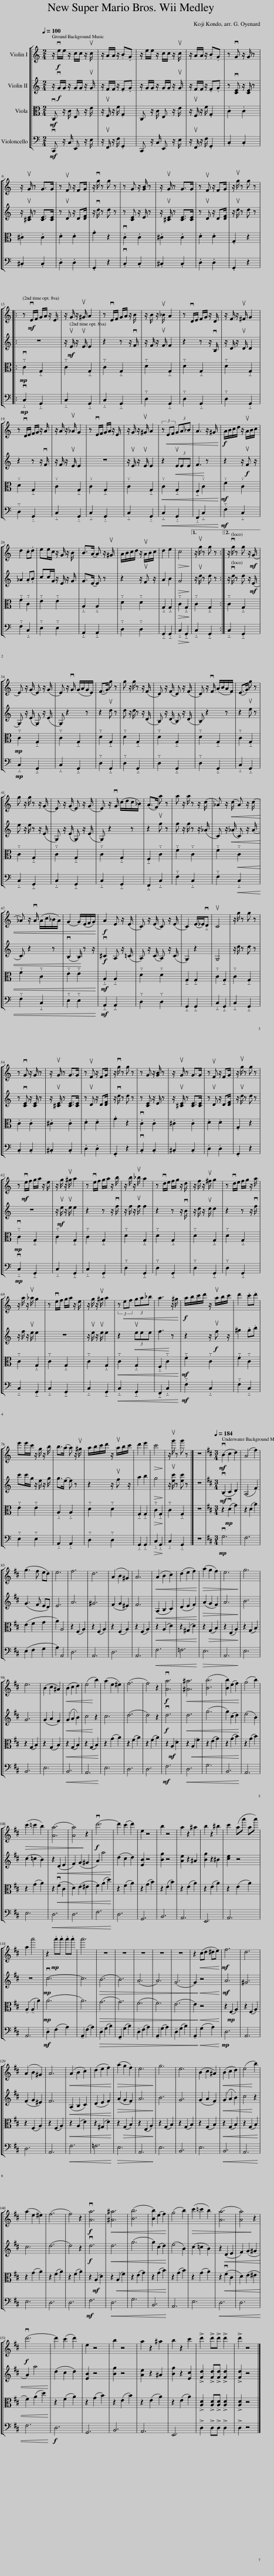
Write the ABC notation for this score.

X:1
%%score [ 1 2 3 4 ]
L:1/8
Q:1/4=100
M:2/4
I:linebreak $
K:C
V:1 treble
V:2 treble
V:3 alto
V:4 bass
V:1
 z/!f! ve/e/ z/ c/c/ z/ uc/ | z/ A/A/ z/ .B.G | z/ e/e/ z/ c/c/ z/ uc/ | z/ A/A/ z/ .B.G | z vG z/ G/ z |$ %5
 z/ uG/ z G>G | z uF z/ FG/ | z/ vg/ z g z | z G z/ [GB]/ z | z/ uG/ z G>G | %10
 z uF z/ FG/ | z/ ug/ z g z |:$ z!mf! vE/F/ G/A/ z/ E/ | z/ G/ z/ u^G/ A2 | z vE/F/ G/A/ z/ B/ | %15
 z/ B/ z/ u_B/ A2 | z vD/E/ F/G/ z/ D/ | z/ F/ z/ u^F/ G2 |$ z vD/E/ F/G/ z/ A/ | z/ A/ z/ u_A/ G2 | %20
 z vE/F/ G/A/ z/ E/ | z/ G/ z/ u^G/ A2 | (3z!<(! EF (3GA_B | A3 z/ ^G/!<)! |!f! A/B/c/d/ z/ uA/B/c/ |$ %25
 d2 .c.d | ee/c/ z/ G/ z/ B/ | B>(A A) z/ u^G/ | A/B/c/d/ z/ uA/B/c/ | d2 e2 | %30
!>(! c4!>)! |1 z/ ug/ z g z :|2 z/ vg/ z g z/!mf! (G/ ||$ E) z/ (G/ E) z/ (G/ | E) z/ vG/ (G/A/G/E/) | %35
 (F>G) g z | g z/ g/ z z/ (F/ | D) z/ (F/ D) z/ (F/ | D) z/ vF/ (A/B/A/F/) | (E>G) g z |$ %40
 g z/ g/ z z/ (G/ | E) z/ (G/ E) z/ (G/ | E) z/ vG/ (c/d/c/_B/) | (A>F) a z | a z/ a/ z z/ (c/ | %45
 _A) z/!<(! (c/ A) z/ (c/ |$ _A) z/ vA/ (A/c/_B/A/) | (G2 G/)(E/F/G/)!<)! |!f! A2 E z/ (E/ | C) z/ (E/ C) z/ (E/ | %50
 C2) (E/_E/)!tenuto!.vD | uC4 | z/ g/ z g z |$ z vG z/ G/ z | z/ uG/ z G>G | %55
 z uF z/ FG/ | z/ vg/ z g z | z G z/ [GB]/ z | z/ uG/ z G>G | z uF z/ FG/ | %60
 z/ ug/ z g z |$ z!mf! ve/f/ g/a/ z/ e/ | z/ g/ z/ u^g/ a2 | z ve/f/ g/a/ z/ b/ | z/ b/ z/ u_b/ a2 | %65
 z vd/e/ f/g/ z/ d/ | z/ f/ z/ u^f/ g2 | z vd/e/ f/g/ z/ a/ |$ z/ a/ z/ u_a/ g2 | z ve/f/ g/a/ z/ e/ | %70
 z/ g/ z/ u^g/ a2 | (3z!<(! ef (3ga_b | a3 z/ ^g/!<)! |!f! a/b/c'/d'/ z/ ua/b/c'/ | d'2 .c'.d' |$ %75
 e'e'/c'/ z/ g/ z/ b/ | b>(a a) z/ u^g/ | a/b/c'/d'/ z/ ua/b/c'/ | d'2 e'2 |!>(! c'4!>)! | %80
 z/ ug'/ z g' z |] z4 |[K:D][M:3/4][Q:1/4=184]!mf! (vB2 c2 d2) | (A4 f2) |$ (g3 f ed) | %85
 e6 | f6 | d6 | (A2 B2 ^G2) | A6 | %90
!<(! (A2 B2 c2) | (d2 e2 f2)!<)! |!>(! (a2 g2 f2) | e6!>)! | g6 |$ %95
 e6 | (B2 c2 ^A2) |!<(! (B2 c2 d2) | (e4!<)! b2) | (a2 e2 ^e2) | %100
 (f6 | f4) z2 |!f! v[Aa]6 |!<(! [^A^a]6 | ([Bb]6 | %105
 [Bb]2) (e2 f2)!<)! | (g4 b2) |$!>(! (c'2 =c'2 b2) | ([Aa]6 | [Aa]4)!>)! z2 | %110
!f! vd'6- | d'2 (c'2 d'2) | e2 z4 | b2 z4 | a2 z2 ^a2 | %115
 b2 z2 ^b2 | c'2 (aa' aa') |$ a2 a'4 | z2!mp! .a'.a' .a'.a' | a'6 | %120
 z6 | z6 | z6 | z6 | z6 | %125
 z2!<(! (cd ^de)!<)! |!mf! f6 | d6 |$ (A2 B2 ^G2) | A6 | %130
!<(! (A2 B2 c2) | (d2 e2 f2)!<)! |!>(! (a2 g2 f2) | e6!>)! | g6 | %135
 e6 | (B2 c2 ^A2) |!<(! (B2 c2 d2) | (e4!<)! b2) |$ (a2 e2 ^e2) | %140
 (f6 | f4) z2 |!f! v[Aa]6 |!<(! [^A^a]6 | ([Bb]6 | %145
 [Bb]2) (e2 f2)!<)! | (g4 b2) |!>(! (c'2 =c'2 b2) | ([Aa]6 | [Aa]4)!>)! z2 |$ %150
!f! vd'6- | d'2 (c'2 d'2) | e2 z4 | b2 z4 | a2 z2 ^a2 | %155
 b2 z2 c'2 | !>!d'2 !>!d'!>!d' !>!d'2 | !>!d'2 z4 |] %158
V:2
 z/!f! vG/G/ z/ G/G/ z/ uG/ | z/ F/F/ z/ .F.G | z/ G/G/ z/ G/G/ z/ uG/ | z/ F/F/ z/ .F.G | z v[CE] z/ [CE]/ z |$ %5
 z/ u[^CE]/ z [CE]>[CE] | z uD z/ D[DF]/ | z/ vd/ z d z | z [CE] z/ E/ z | z/ u[^CE]/ z [CE]>[CE] | %10
 z uD z/ D[DF]/ | z/ ud/ z d z |:$ z4 | z/!mf! uE/ z/ uE/ E2 | z2 z z/ vF/ | %15
 z/ F/ z/ uF/ F2 | z2 z z/ vB,/ | z/ D/ z/ uD/ D2 |$ z2 z z/ vF/ | z/ F/ z/ uE/ E2 | %20
 z4 | z/ uE/ z/ uE/ E2 | z2!<(! (3uEEE | F3!<)! z | z2 z/!f! uF z/ |$ %25
 _A2 .A.B | cc/G/ z/ E/ z/ G/ | G>(E E) z | z2 z/ uF z/ | A2 B2 | %30
!>(! G4!>)! |1 z/ ud/ z d z :|2 z/ vd/ z d z/!mf! (E/ ||$ G,) z/ (E/ G,) z/ (E/ | G,) z2 z | %35
 z2 ud z | d z/ d/ z z/ (D/ | B,) z/ (D/ B,) z/ (D/ | B,) z2 z | z2 ue z |$ %40
 e z/ e/ z z/ (E/ | G,) z/ (E/ G,) z/ (E/ | G,) z2 z | z2 uf z | f z/ f/ z z/ (_A/ | %45
 C) z/!<(! (_A/ C) z/ (A/ |$ C) z2 z | (vB,2 B,/)!<)! z z/ |!f! v^C2 A, z/ (=C/ | A,) z/ (C/ A,) z/ (C/ | %50
 G,2) z2 | G,4 | z/ d/ z d z |$ z v[CE] z/ [CE]/ z | z/ u[^CE]/ z [CE]>[CE] | %55
 z uD z/ D[DF]/ | z/ vd/ z d z | z [CE] z/ E/ z | z/ u[^CE]/ z [CE]>[CE] | z uD z/ D[DF]/ | %60
 z/ ud/ z d z |$ z4 | z/!mf! ue/ z/ ue/ e2 | z2 z z/ vf/ | z/ f/ z/ uf/ f2 | %65
 z2 z z/ vB/ | z/ d/ z/ ud/ d2 | z2 z z/ vf/ |$ z/ f/ z/ ue/ e2 | z4 | %70
 z/ ue/ z/ ue/ e2 | z2!<(! (3ueee | f3!<)! z | z2 z/!f! uf z/ | ^g2 .g.b |$ %75
 c'c'/g/ z/ e/ z/ g/ | g>(e e) z | z2 z/ uf z/ | a2 b2 |!>(! g4!>)! | %80
 z/ u[ec']/ z [ec'] z |] z4 |[K:D][M:3/4]!mf! (vB,2 C2 D2) | (A,4 F2) |$ (G3 F ED) | %85
 E6 | A6 | ^G6 | (F2 G2 ^E2) | F6 | %90
!<(! (A,2 B,2 C2) | (D2 E2 F2)!<)! |!>(! (A2 G2 F2) | A6!>)! | B6 |$ %95
 G6 | (G2 A2 F2) |!<(! (G2 A2 B2) | c4!<)! z2 | c6 | %100
 (d6 | d4) z2 |!f! vd6 |!<(! d6 | (g6 | %105
 g2) (c2 d2)!<)! | (e4 B2) |$ (c2 =c2 B2) | z2!<(! (D2 E2 | F2) (G2 ^G2 | %110
 A2) a4!<)! | (d2 c2 d2) | [EB]2 z4 | [Bg]2 z4 | [Ae]2 z2 ^A2 | %115
 [Bg]2 z2 ^B2 | [ce]2 z4 |$ z6 |!mp! vc6- | c6 | %120
!>(! (B6 | B6) | (A6 | A6) | (G6 | %125
 G2)!>)!!<(! z4!<)! |!mf! A6 | ^G6 |$ (F2 G2 ^E2) | F6 | %130
!<(! (A,2 B,2 C2) | (D2 E2 F2)!<)! |!>(! (A2 G2 F2) | A6!>)! | B6 | %135
 G6 | (G2 A2 F2) |!<(! (G2 A2 B2) | c4!<)! z2 |$ c6 | %140
 (d6 | d4) z2 |!f! vd6 |!<(! d6 | (g6 | %145
 g2) (c2 d2)!<)! | (e4 B2) | (c2 =c2 B2) | z2!<(! (D2 E2 | F2) (G2 ^G2 |$ %150
 A2) a4!<)! | (d2 c2 d2) | [EB]2 z4 | [Bg]2 z4 | [Ae]2 z2 ^A2 | %155
 [Bg]2 z2 [Ec]2 | !>![Fd]2 !>![Fd]!>![Fd] !>![Fd]2 | !>![Fd]2 z4 |] %158
V:3
!mf! vC, z/ C/ E, z/ E/ | z/ uF,/ z/ F/ .G,2 | C, z/ C/ E, z/ E/ | z/ uF,/ z/ F/ .G,2 | .C2 .C2 |$ %5
 .^C2 .C2 | .D2 .D2 | .G2 z2 | .vC2 .C2 | .^C2 .C2 | %10
 .D2 .D2 | .G,2 z2 |:$!mp! !tenuto!.vC2 !tenuto!.G,2 | !tenuto!.C2 !tenuto!.G,2 | !tenuto!.C2 !tenuto!.G,2 | %15
 !tenuto!.D2 !tenuto!.G,2 | !tenuto!.D2 !tenuto!.G,2 | !tenuto!.D2 !tenuto!.G,2 |$ !tenuto!.D2 !tenuto!.G,2 | !tenuto!.C2 !tenuto!.G,2 | %20
 !tenuto!.C2 !tenuto!.G,2 | !tenuto!.C2 !tenuto!.G,2 |!<(! !tenuto!.C2 !tenuto!.G,2 | !tenuto!.F,2 !tenuto!.C2!<)! |!mf! !tenuto!.F2 !tenuto!.C2 |$ %25
 !tenuto!.F2 !tenuto!.C2 | !tenuto!.E2 !tenuto!.E2 | !tenuto!.A,2 !tenuto!.A,2 | !tenuto!.D2 !tenuto!.D2 | !tenuto!.G,2 !tenuto!.G,2 | %30
!>(! !tenuto!.C2 !tenuto!.G,2!>)! |1 !tenuto!.C2 !tenuto!.G,2 :|2 !tenuto!.C2 !tenuto!.G,2 ||$!mp! !tenuto!.C2 !tenuto!.G,2 | !tenuto!.C2 !tenuto!.G,2 | %35
 !tenuto!.D2 !tenuto!.G,2 | !tenuto!.D2 !tenuto!.G,2 | !tenuto!.D2 !tenuto!.G,2 | !tenuto!.D2 !tenuto!.G,2 | !tenuto!.C2 !tenuto!.G,2 |$ %40
 !tenuto!.C2 !tenuto!.G,2 | !tenuto!.C2 !tenuto!.G,2 | !tenuto!.C2 !tenuto!.G,2 | !tenuto!.F,2 !tenuto!.C2 | !tenuto!.F2 !tenuto!.C2 | %45
 !tenuto!.F2!<(! !tenuto!.C2 |$ !tenuto!.F2 !tenuto!.C2 | !tenuto!.E2 !tenuto!.E2!<)! |!mf! !tenuto!.A,2 !tenuto!.A,2 | !tenuto!.D2 !tenuto!.D2 | %50
 !tenuto!.G,2 !tenuto!.G,2 | !tenuto!.C2 !tenuto!.G,2 | !tenuto!.C2 !tenuto!.G,2 |$ .C2 .C2 | .^C2 .C2 | %55
 .D2 .D2 | .G2 z2 | .vC2 .C2 | .^C2 .C2 | .D2 .D2 | %60
 .G,2 z2 |$!mp! !tenuto!.vC2 !tenuto!.G,2 | !tenuto!.C2 !tenuto!.G,2 | !tenuto!.C2 !tenuto!.G,2 | !tenuto!.D2 !tenuto!.G,2 | %65
 !tenuto!.D2 !tenuto!.G,2 | !tenuto!.D2 !tenuto!.G,2 | !tenuto!.D2 !tenuto!.G,2 |$ !tenuto!.C2 !tenuto!.G,2 | !tenuto!.C2 !tenuto!.G,2 | %70
 !tenuto!.C2 !tenuto!.G,2 |!<(! !tenuto!.C2 !tenuto!.G,2 | !tenuto!.F,2 !tenuto!.C2!<)! |!mf! !tenuto!.F2 !tenuto!.C2 | !tenuto!.F2 !tenuto!.C2 |$ %75
 !tenuto!.E2 !tenuto!.E2 | !tenuto!.A,2 !tenuto!.A,2 | !tenuto!.D2 !tenuto!.D2 | !tenuto!.G,2 !tenuto!.G,2 |!>(! !tenuto!.C2 !tenuto!.G,2!>)! | %80
 !tenuto!.C2 !tenuto!.G,2 |] z4 |[K:D][M:3/4] z2!mp! (vD2 G2) | z2 (D2 A2) |$ (E2 F2 G2 | %85
 A2) A,4 | z2 (F,2 A,2) | z2 (F,2 A,2) | z2 (F,2 A,2) | z2 (F,2 A,2) | %90
!<(! z2 (A,2 D2) | z2 (^G,2 D2)!<)! | z2!>(! (G,2 B,2) | z2 (E,2 A,2)!>)! | z2 (G,2 B,2) |$ %95
 z2 (G,2 B,2) | z2 (G,2 B,2) |!<(! z2 (G,2 B,2) | z2 (G,2 B,2)!<)! | z2 (G2 A2) | %100
 z2 (F2 A2) | z2 (F2 A2) | z2!mf! (A,2 D2) | z2!<(! (A,2 F2) | z2 (E2 G2) | %105
 z2 (G2 B2)!<)! | z2 (G2 B2) |$ z2 (G2 A2) | z2!<(! (vF2 C2 | D2) (E2 ^E2 | %110
 F2) (A2 d2)!<)! | z2 (F2 A2) | z2 (G2 B2) | z2 (E2 B2) | z2 (E2 A2) | %115
 z2 (E2 A2) | z2 (E2 A2) |$ (!tenuto!A,2 !tenuto!A,2 A2) |!mp! (A6 | A6) | %120
!>(! (G6 | G6) | (F6 | F6) | (E6 | %125
 E2)!>)!!<(! z4!<)! | z2!mp! (F,2 A,2) | z2 (F,2 A,2) |$ z2 (F,2 A,2) | z2 (F,2 A,2) | %130
!<(! z2 (A,2 D2) | z2 (^G,2 D2)!<)! | z2!>(! (G,2 B,2) | z2 (E,2 A,2)!>)! | z2 (G,2 B,2) | %135
 z2 (G,2 B,2) | z2 (G,2 B,2) |!<(! z2 (G,2 B,2) | z2 (G,2 B,2)!<)! |$ z2 (G2 A2) | %140
 z2 (F2 A2) | z2 (F2 A2) | z2!mf! (A,2 D2) | z2!<(! (A,2 F2) | z2 (E2 G2) | %145
 z2 (G2 B2)!<)! | z2 (G2 B2) | z2 (G2 A2) | z2!<(! (vF2 C2 | D2) (E2 ^E2 |$ %150
 F2) (A2 d2)!<)! | z2 (F2 A2) | z2 (G2 B2) | z2 (E2 B2) | z2 (E2 A2) | %155
 z2 (E2 A2) | !>![A,D]2 !>![A,D]!>![A,D] !>![A,D]2 | !>![A,D]2 z4 |] %158
V:4
!mf! vC,, z/ C,/ E,, z/ E,/ | z/ uF,,/ z/ F,/ .G,,2 | C,, z/ C,/ E,, z/ E,/ | z/ uF,,/ z/ F,/ .G,,2 | .C,2 .C,2 |$ %5
 .^C,2 .C,2 | .D,2 .D,2 | .G,,2 z2 | .vC,2 .C,2 | .^C,2 .C,2 | %10
 .D,2 .D,2 | .G,,2 z2 |:$!mp! !tenuto!.vC,2 !tenuto!.G,,2 | !tenuto!.C,2 !tenuto!.G,,2 | !tenuto!.C,2 !tenuto!.G,,2 | %15
 !tenuto!.D,2 !tenuto!.G,,2 | !tenuto!.D,2 !tenuto!.G,,2 | !tenuto!.D,2 !tenuto!.G,,2 |$ !tenuto!.D,2 !tenuto!.G,,2 | !tenuto!.C,2 !tenuto!.G,,2 | %20
 !tenuto!.C,2 !tenuto!.G,,2 | !tenuto!.C,2 !tenuto!.G,,2 |!<(! !tenuto!.C,2 !tenuto!.G,,2 | !tenuto!.F,,2 !tenuto!.C,2!<)! |!mf! !tenuto!.F,2 !tenuto!.C,2 |$ %25
 !tenuto!.F,2 !tenuto!.C,2 | !tenuto!.E,2 !tenuto!.E,2 | !tenuto!.A,,2 !tenuto!.A,,2 | !tenuto!.D,2 !tenuto!.D,2 | !tenuto!.G,,2 !tenuto!.G,,2 | %30
!>(! !tenuto!.C,2 !tenuto!.G,,2!>)! |1 !tenuto!.C,2 !tenuto!.G,,2 :|2 !tenuto!.C,2 !tenuto!.G,,2 ||$!mp! !tenuto!.C,2 !tenuto!.G,,2 | !tenuto!.C,2 !tenuto!.G,,2 | %35
 !tenuto!.D,2 !tenuto!.G,,2 | !tenuto!.D,2 !tenuto!.G,,2 | !tenuto!.D,2 !tenuto!.G,,2 | !tenuto!.D,2 !tenuto!.G,,2 | !tenuto!.C,2 !tenuto!.G,,2 |$ %40
 !tenuto!.C,2 !tenuto!.G,,2 | !tenuto!.C,2 !tenuto!.G,,2 | !tenuto!.C,2 !tenuto!.G,,2 | !tenuto!.F,,2 !tenuto!.C,2 | !tenuto!.F,2 !tenuto!.C,2 | %45
 !tenuto!.F,2!<(! !tenuto!.C,2 |$ !tenuto!.F,2 !tenuto!.C,2 | !tenuto!.E,2 !tenuto!.E,2!<)! |!mf! !tenuto!.A,,2 !tenuto!.A,,2 | !tenuto!.D,2 !tenuto!.D,2 | %50
 !tenuto!.G,,2 !tenuto!.G,,2 | !tenuto!.C,2 !tenuto!.G,,2 | !tenuto!.C,2 !tenuto!.G,,2 |$ .C,2 .C,2 | .^C,2 .C,2 | %55
 .D,2 .D,2 | .G,,2 z2 | .vC,2 .C,2 | .^C,2 .C,2 | .D,2 .D,2 | %60
 .G,,2 z2 |$!mp! !tenuto!.vC,2 !tenuto!.G,,2 | !tenuto!.C,2 !tenuto!.G,,2 | !tenuto!.C,2 !tenuto!.G,,2 | !tenuto!.D,2 !tenuto!.G,,2 | %65
 !tenuto!.D,2 !tenuto!.G,,2 | !tenuto!.D,2 !tenuto!.G,,2 | !tenuto!.D,2 !tenuto!.G,,2 |$ !tenuto!.C,2 !tenuto!.G,,2 | !tenuto!.C,2 !tenuto!.G,,2 | %70
 !tenuto!.C,2 !tenuto!.G,,2 |!<(! !tenuto!.C,2 !tenuto!.G,,2 | !tenuto!.F,,2 !tenuto!.C,2!<)! |!mf! !tenuto!.F,2 !tenuto!.C,2 | !tenuto!.F,2 !tenuto!.C,2 |$ %75
 !tenuto!.E,2 !tenuto!.E,2 | !tenuto!.A,,2 !tenuto!.A,,2 | !tenuto!.D,2 !tenuto!.D,2 | !tenuto!.G,,2 !tenuto!.G,,2 |!>(! !tenuto!.C,2 !tenuto!.G,,2!>)! | %80
 !tenuto!.C,2 !tenuto!.G,,2 |] z4 |[K:D][M:3/4]!mp! vG,6 | F,6 |$ (E,2 F,2 G,2 | %85
 A,2) A,,4 | D,6 | A,,6 | D,6 | A,,6 | %90
!<(! F,6 | =F,6!<)! |!>(! E,6 | A,,6!>)! | E,6 |$ %95
 B,,6 | E,6 |!<(! B,,6 | A,,6!<)! | E,6 | %100
 D,6 | D,6 |!mf! F,6 |!<(! D,6 | G,6 | %105
 B,,6!<)! | A,,6 |$ E,6 |!<(! D,6 | D,6 | %110
 F,6!<)! | D,6 | G,,6 | B,,6 | A,,6 | %115
 E,,6 | A,,6 |$ A,,6 |!mf! !tenuto!D,2 (F,2 A,2) | !tenuto!A,,2 (F,2 A,2) | %120
!>(! !tenuto!D,2 (G,2 B,2) | !tenuto!G,,2 (G,2 B,2) | !tenuto!D,2 (F,2 A,2) | !tenuto!A,,2 (G,2 A,2) | !tenuto!D,2 (G,2 B,2) | %125
 !tenuto!A,,2!>)!!<(! (G,2 A,2)!<)! |!mp! D,6 | A,,6 |$ D,6 | A,,6 | %130
!<(! F,6 | =F,6!<)! |!>(! E,6 | A,,6!>)! | E,6 | %135
 B,,6 | E,6 |!<(! B,,6 | A,,6!<)! |$ E,6 | %140
 D,6 | D,6 |!mf! F,6 |!<(! D,6 | G,6 | %145
 B,,6!<)! | A,,6 | E,6 |!<(! D,6 | D,6 |$ %150
 F,6!<)! |!f! D,6 | G,,6 | B,,6 | A,,6 | %155
 E,,6 | !>!D,2 !>!D,!>!D, !>!D,2 | !>!D,2 z4 |] %158
